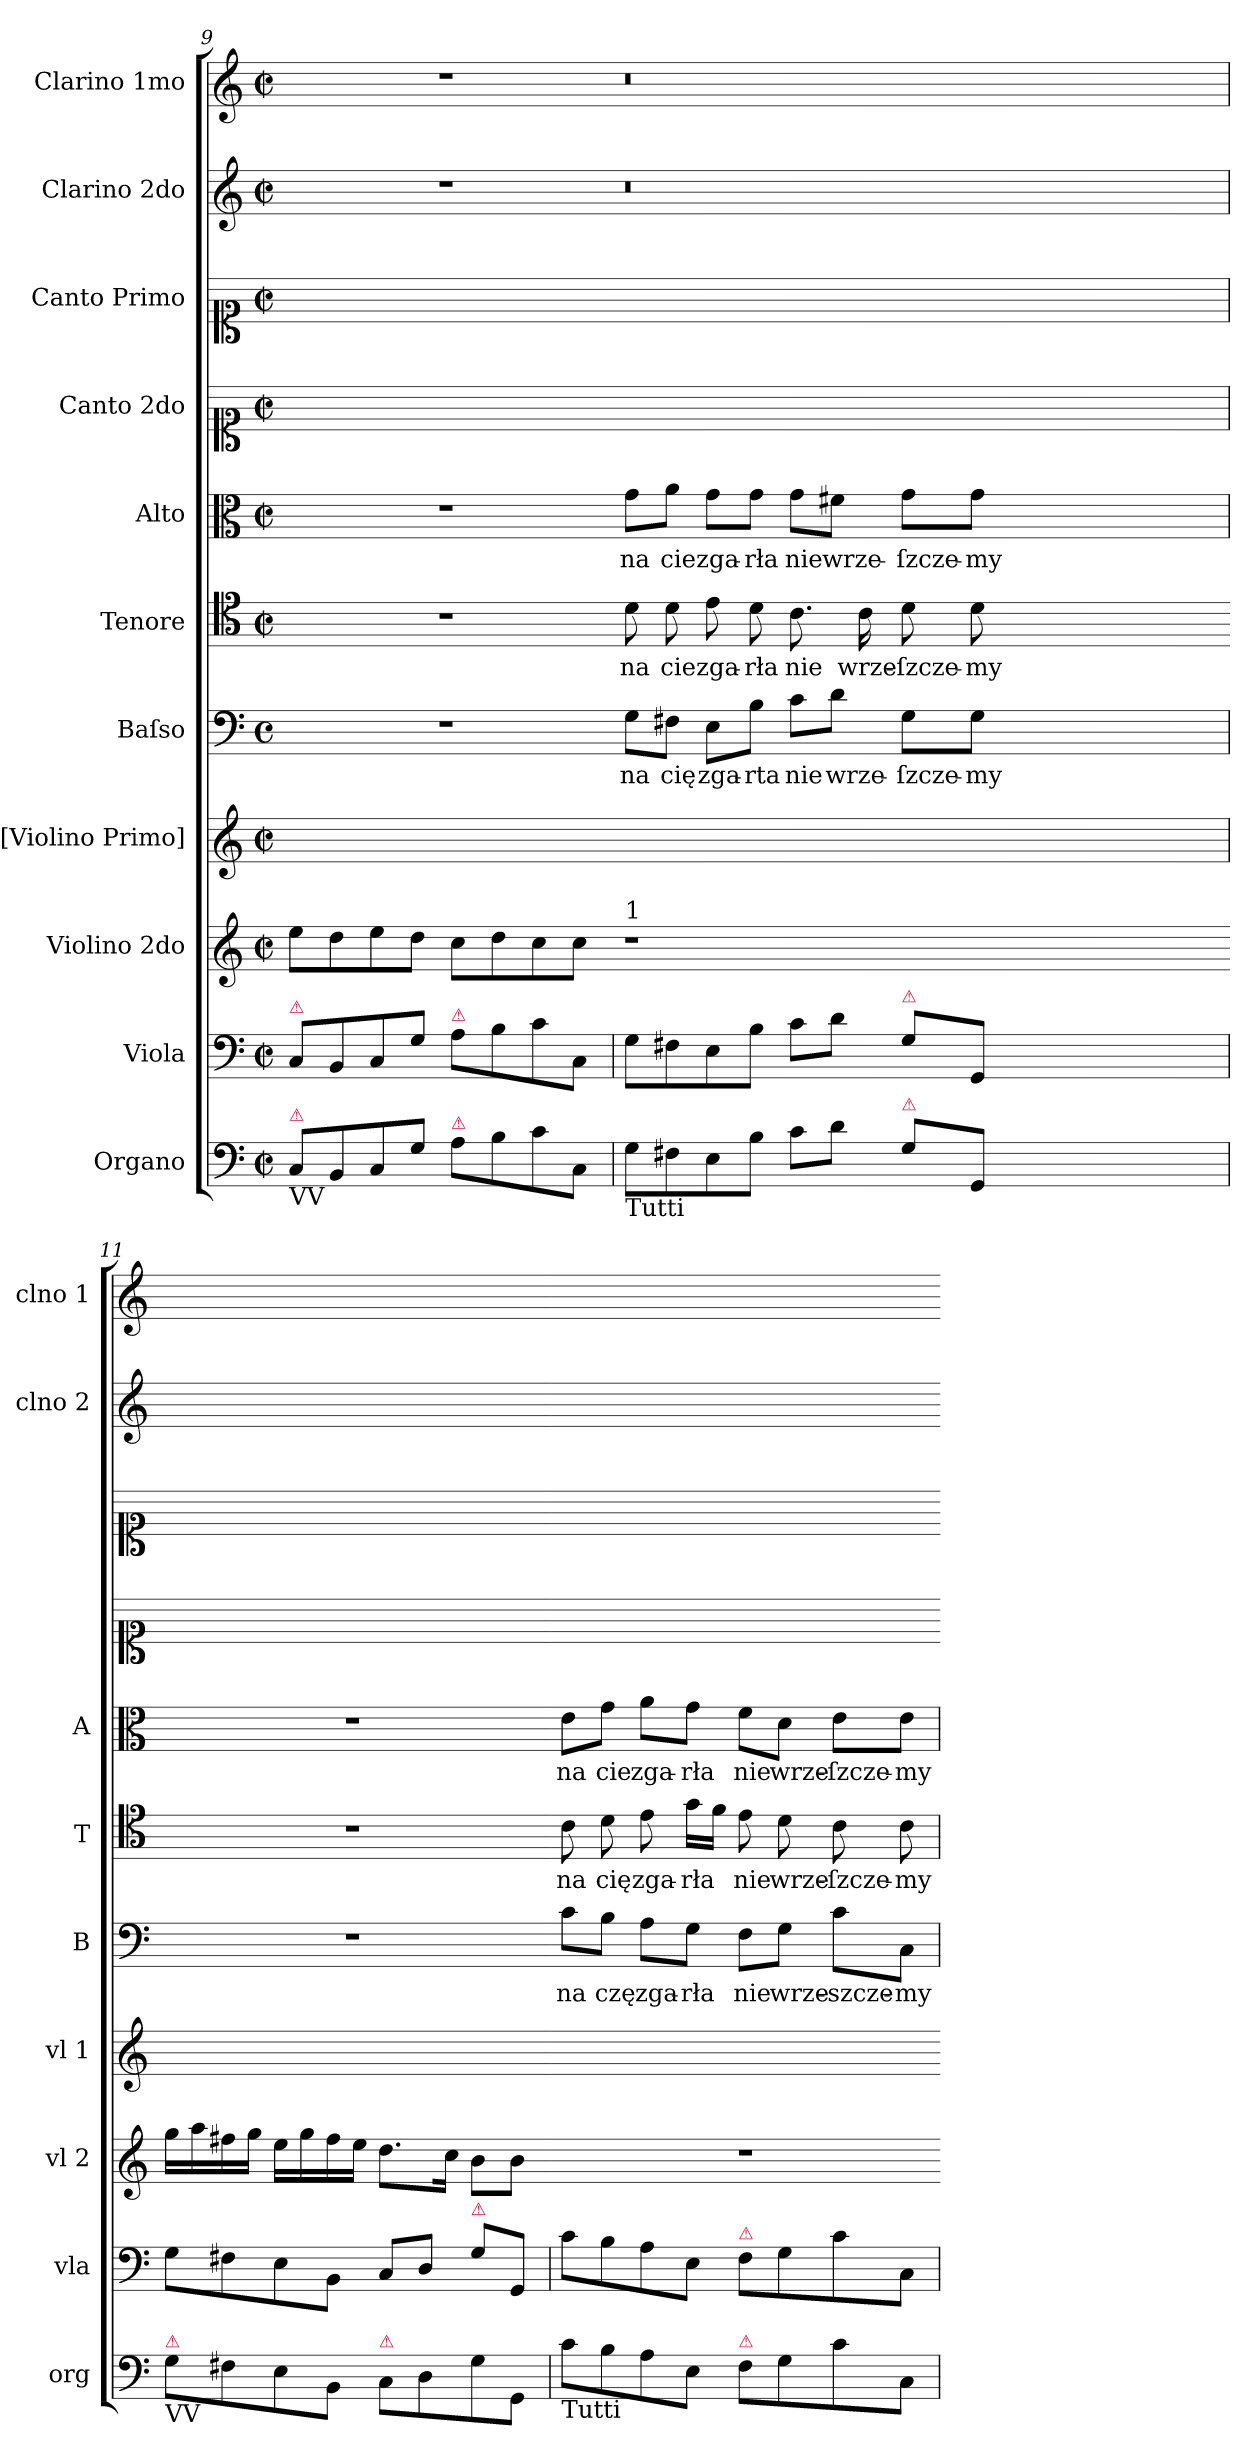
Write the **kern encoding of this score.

**kern	**kern	**kern	**kern	**kern	**text	**kern	**text	**kern	**text	**kern	**kern	**kern	**kern
*part11	*part10	*part9	*part8	*part7	*part7	*part6	*part6	*part5	*part5	*part4	*part3	*part2	*part1
*staff11	*staff10	*staff9	*staff8	*staff7	*staff7	*staff6	*staff6	*staff5	*staff5	*staff4	*staff3	*staff2	*staff1
*I"Organo	*I"Viola	*I"Violino 2do	*I"[Violino Primo]	*I"Baſso	*	*I"Tenore	*	*I"Alto	*	*I"Canto 2do	*I"Canto Primo	*I"Clarino 2do	*I"Clarino 1mo
*I'org	*I'vla	*I'vl 2	*I'vl 1	*I'B	*	*I'T	*	*I'A	*	*	*	*I'clno 2	*I'clno 1
*clefF4	*clefF4	*clefG2	*clefG2	*clefF4	*	*clefC4	*	*clefC3	*	*clefC1	*clefC1	*clefG2	*clefG2
*k[]	*k[]	*k[]	*k[]	*k[]	*	*k[]	*	*k[]	*	*k[]	*k[]	*k[]	*k[]
*C:	*C:	*C:	*C:	*C:	*	*C:	*	*C:	*	*C:	*C:	*C:	*C:
*M4/4	*M4/4	*M4/4	*M4/4	*M4/4	*	*M4/4	*	*M4/4	*	*M4/4	*M4/4	*M4/4	*M4/4
*met(c|)	*met(c|)	*met(c|)	*met(c|)	*met(c)	*	*met(c|)	*	*met(c|)	*	*met(c|)	*met(c|)	*met(c|)	*met(c|)
=9	=9	=9	=9	=9	=9	=9	=9	=9	=9	=9	=9	=9	=9
!	!LO:TX:a:color=crimson:t=⚠	!	!	!	!	!	!	!	!	!	!	!	!
!LO:TX:a:color=crimson:t=⚠	!	!	!	!	!	!	!	!	!	!	!	!	!
!LO:TX:b:t=VV	!	!	!	!	!	!	!	!	!	!	!	!	!
8C/L	8C/L	8ee\L	1ryy	1r	.	1r	.	1r	.	1ryy	1ryy	1r	1r
8BB/	8BB/	8dd\	.	.	.	.	.	.	.	.	.	.	.
8C/	8C/	8ee\	.	.	.	.	.	.	.	.	.	.	.
8G\J	8G\J	8dd\J	.	.	.	.	.	.	.	.	.	.	.
!	!LO:TX:a:color=crimson:t=⚠	!	!	!	!	!	!	!	!	!	!	!	!
!LO:TX:a:color=crimson:t=⚠	!	!	!	!	!	!	!	!	!	!	!	!	!
8A\L	8A\L	8cc\L	.	.	.	.	.	.	.	.	.	.	.
8B\	8B\	8dd\	.	.	.	.	.	.	.	.	.	.	.
8c\	8c\	8cc\	.	.	.	.	.	.	.	.	.	.	.
8C/J	8C/J	8cc\J	.	.	.	.	.	.	.	.	.	.	.
=10	=10	=10-	=10	=10-	=10	=10-	=10	=10-	=10	=10	=10	=10	=10
!	!	!LO:TX:a:t=1	!	!	!	!	!	!	!	!	!	!	!
!LO:TX:b:t=Tutti	!	!	!	!	!	!	!	!	!	!	!	!	!
8G\L	8G\L	1r	1ryy	8G\L	na	8d\	na	8g\L	na	1ryy	1ryy	0.r	0.r
8F#X\	8F#X\	.	.	8F#X\J	cię	8d\	cie	8a\J	cie	.	.	.	.
8E\	8E\	.	.	8E\L	zga-	8e\	zga-	8g\L	zga-	.	.	.	.
8B\J	8B\J	.	.	8B\J	-rta	8d\	-rła	8g\J	-rła	.	.	.	.
8c\L	8c\L	.	.	8c\L	nie	8.c\	nie	8g\L	nie	.	.	.	.
8d\J	8d\J	.	.	8d\J	wrze-	.	.	8f#X\J	wrze-	.	.	.	.
.	.	.	.	.	.	16c\	wrze-	.	.	.	.	.	.
!	!LO:TX:a:color=crimson:t=⚠	!	!	!	!	!	!	!	!	!	!	!	!
!LO:TX:a:color=crimson:t=⚠	!	!	!	!	!	!	!	!	!	!	!	!	!
8G\L	8G\L	.	.	8G\L	-ſzcze-	8d\	-ſzcze-	8g\L	-ſzcze-	.	.	.	.
8GG/J	8GG/J	.	.	8G\J	-my	8d\	-my	8g\J	-my	.	.	.	.
0ryy	0ryy	0ryy	0ryy	0ryy	.	0ryy	.	0ryy	.	0ryy	0ryy	.	.
=11	=11	=11-	=11	=11	=11	=11-	=11	=11	=11	=11	=11	=11	=11
!LO:TX:a:color=crimson:t=⚠	!	!	!	!	!	!	!	!	!	!	!	!	!
!LO:TX:b:t=VV	!	!	!	!	!	!	!	!	!	!	!	!	!
8G\L	8G\L	16gg\LL	1ryy	1r	.	1r	.	1r	.	1ryy	1ryy	1ryy	1ryy
.	.	16aa\	.	.	.	.	.	.	.	.	.	.	.
8F#X\	8F#X\	16ff#X\	.	.	.	.	.	.	.	.	.	.	.
.	.	16gg\JJ	.	.	.	.	.	.	.	.	.	.	.
8E\	8E\	16ee\LL	.	.	.	.	.	.	.	.	.	.	.
.	.	16gg\	.	.	.	.	.	.	.	.	.	.	.
8BB/J	8BB\J	16ff#\	.	.	.	.	.	.	.	.	.	.	.
.	.	16ee\JJ	.	.	.	.	.	.	.	.	.	.	.
!LO:TX:a:color=crimson:t=⚠	!	!	!	!	!	!	!	!	!	!	!	!	!
8C\L	8C/L	8.dd\L	.	.	.	.	.	.	.	.	.	.	.
8D\	8D/J	.	.	.	.	.	.	.	.	.	.	.	.
.	.	16cc\Jk	.	.	.	.	.	.	.	.	.	.	.
!	!LO:TX:a:color=crimson:t=⚠	!	!	!	!	!	!	!	!	!	!	!	!
8G\	8G\L	8b\L	.	.	.	.	.	.	.	.	.	.	.
8GG/J	8GG/J	8b\J	.	.	.	.	.	.	.	.	.	.	.
=12	=12	=12-	=12	=12-	=12	=12-	=12	=12	=12	=12	=12	=12	=12
!LO:TX:b:t=Tutti	!	!	!	!	!	!	!	!	!	!	!	!	!
8c\L	8c\L	1r	1ryy	8c\L	na	8c\	na	8e\L	na	1ryy	1ryy	1ryy	1ryy
8B\	8B\	.	.	8B\J	czę	8d\	cię	8g\J	cie	.	.	.	.
8A\	8A\	.	.	8A\L	zga-	8e\	zga-	8a\L	zga-	.	.	.	.
8E\J	8E\J	.	.	8G\J	-rła	16g\LL	-rła	8g\J	-rła	.	.	.	.
.	.	.	.	.	.	16f\JJ	.	.	.	.	.	.	.
!	!LO:TX:a:color=crimson:t=⚠	!	!	!	!	!	!	!	!	!	!	!	!
!LO:TX:a:color=crimson:t=⚠	!	!	!	!	!	!	!	!	!	!	!	!	!
8F\L	8F\L	.	.	8F\L	nie	8e\	nie	8f\L	nie	.	.	.	.
8G\	8G\	.	.	8G\J	wrze-	8d\	wrze-	8d\J	wrze-	.	.	.	.
8c\	8c\	.	.	8c\L	-szcze-	8c\	-ſzcze-	8e\L	-ſzcze-	.	.	.	.
8C/J	8C/J	.	.	8C\J	-my	8c\	-my	8e\J	-my	.	.	.	.
=	=	=-	=	=	=	=	=	=	=	=	=	=	=
*-	*-	*-	*-	*-	*-	*-	*-	*-	*-	*-	*-	*-	*-
